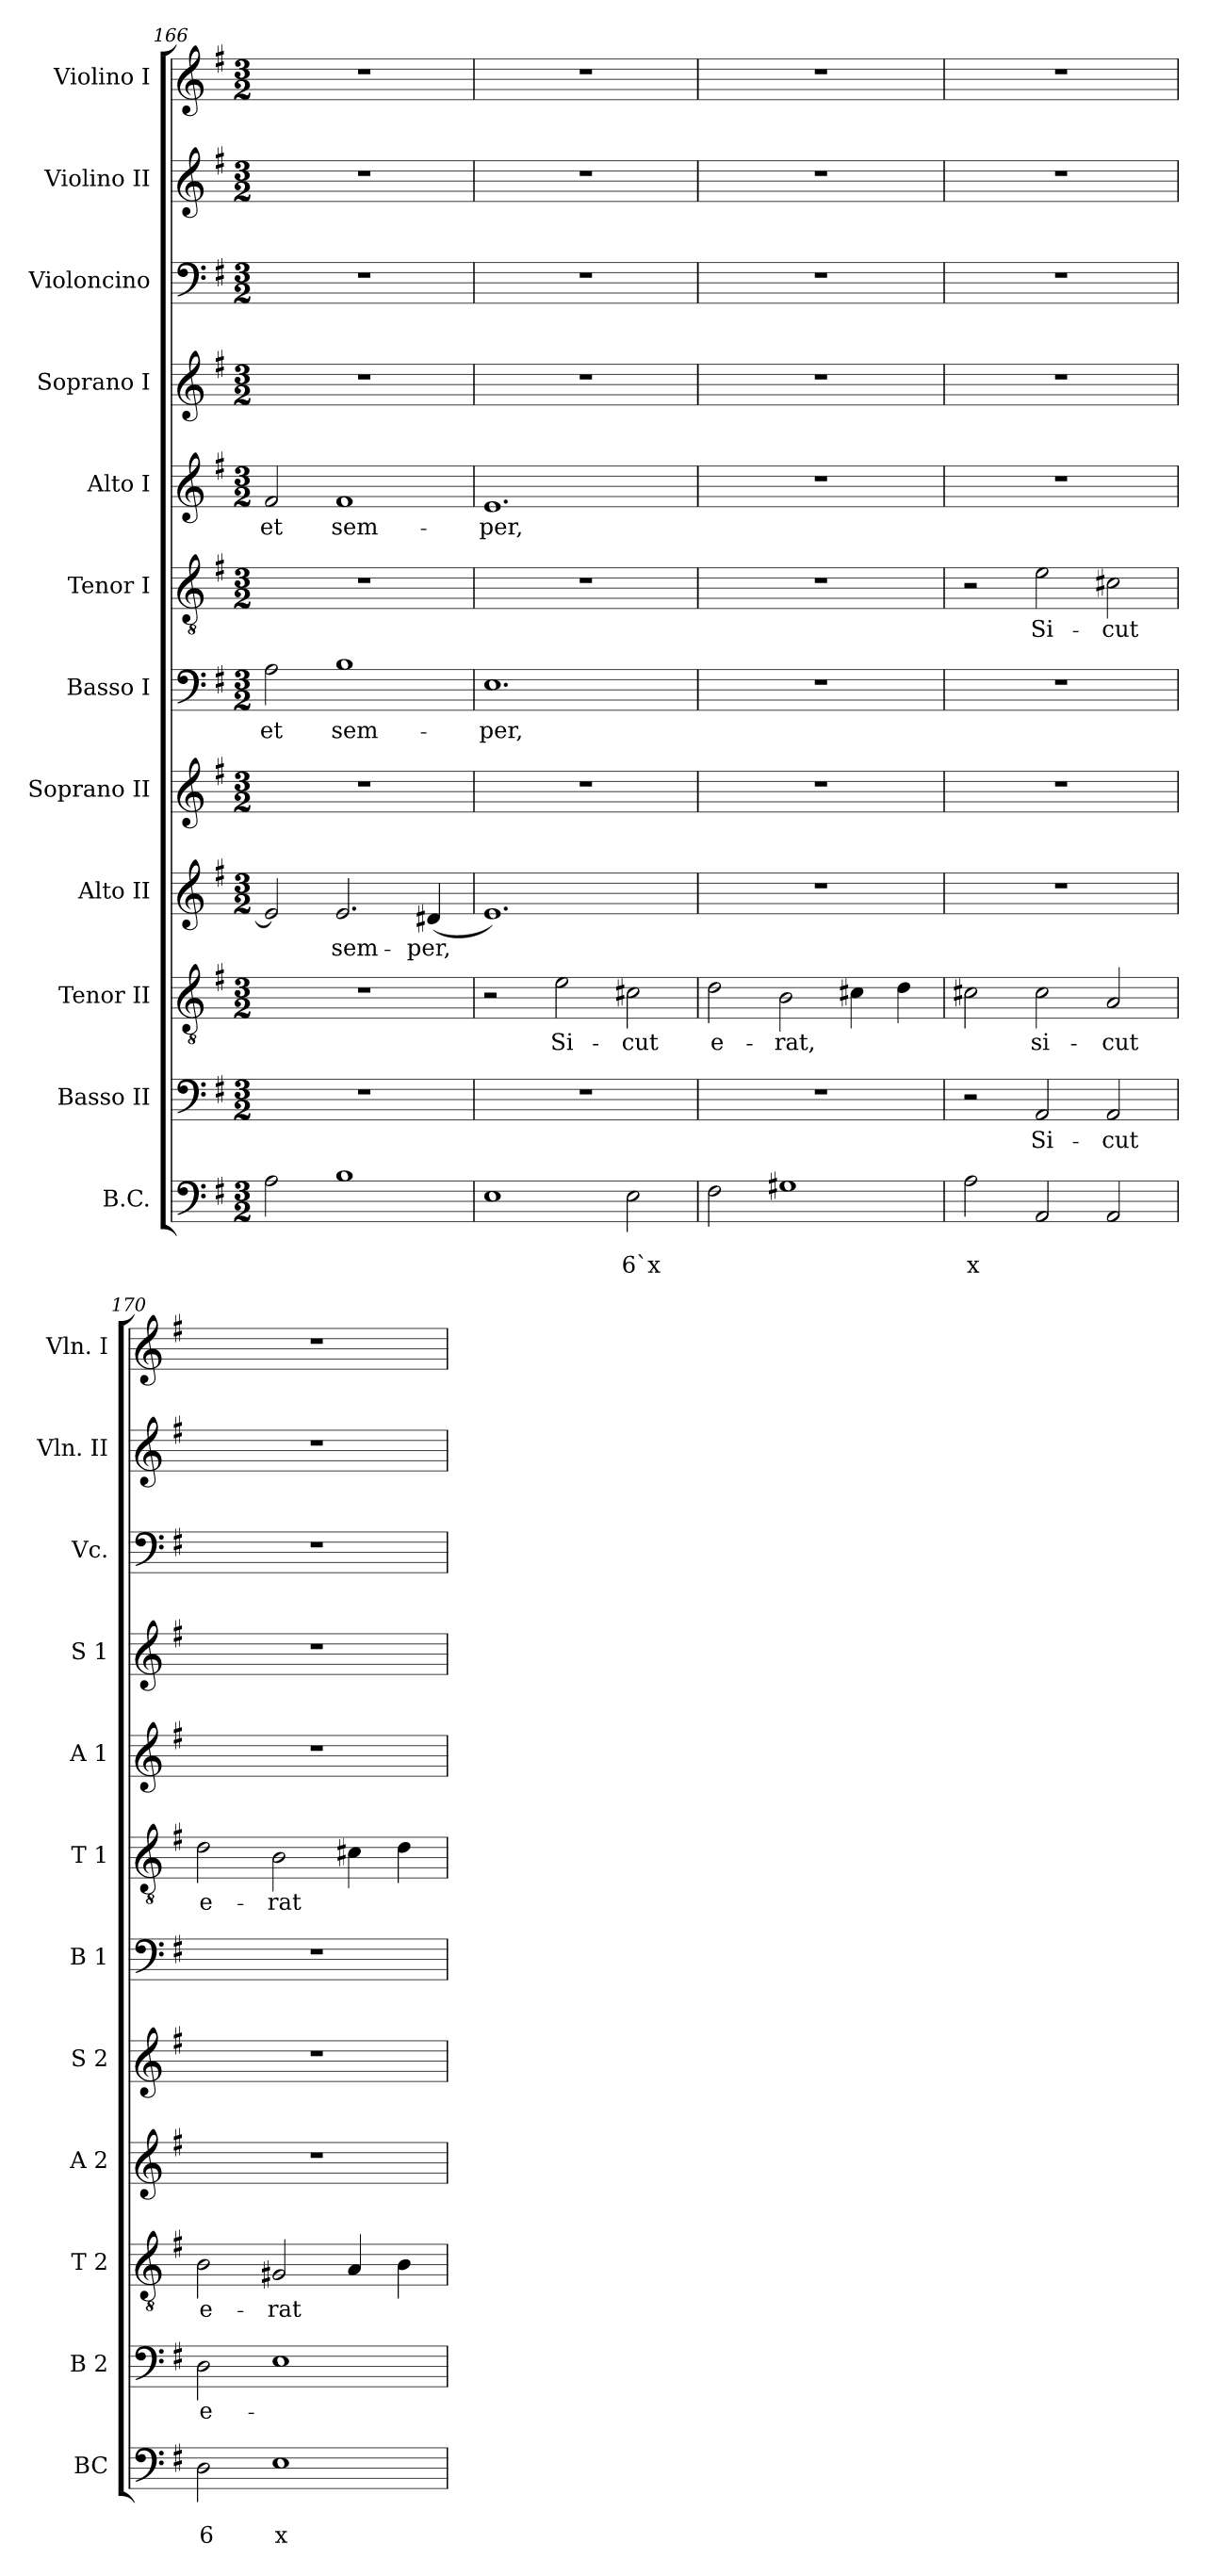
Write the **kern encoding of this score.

**kern	**text	**text	**kern	**text	**kern	**text	**kern	**text	**kern	**kern	**text	**kern	**text	**kern	**text	**kern	**kern	**kern	**kern
*part12	*part12	*part12	*part11	*part11	*part10	*part10	*part9	*part9	*part8	*part7	*part7	*part6	*part6	*part5	*part5	*part4	*part3	*part2	*part1
*staff12	*staff12	*staff12	*staff11	*staff11	*staff10	*staff10	*staff9	*staff9	*staff8	*staff7	*staff7	*staff6	*staff6	*staff5	*staff5	*staff4	*staff3	*staff2	*staff1
*I"B.C.	*	*	*I"Basso II	*	*I"Tenor II	*	*I"Alto II	*	*I"Soprano II	*I"Basso I	*	*I"Tenor I	*	*I"Alto I	*	*I"Soprano I	*I"Violoncino	*I"Violino II	*I"Violino I
*I'BC	*	*	*I'B 2	*	*I'T 2	*	*I'A 2	*	*I'S 2	*I'B 1	*	*I'T 1	*	*I'A 1	*	*I'S 1	*I'Vc.	*I'Vln. II	*I'Vln. I
*clefF4	*	*	*clefF4	*	*clefGv2	*	*clefG2	*	*clefG2	*clefF4	*	*clefGv2	*	*clefG2	*	*clefG2	*clefF4	*clefG2	*clefG2
*k[f#]	*	*	*k[f#]	*	*k[f#]	*	*k[f#]	*	*k[f#]	*k[f#]	*	*k[f#]	*	*k[f#]	*	*k[f#]	*k[f#]	*k[f#]	*k[f#]
*G:	*	*	*G:	*	*G:	*	*G:	*	*G:	*G:	*	*G:	*	*G:	*	*G:	*G:	*G:	*G:
*M3/2	*	*	*M3/2	*	*M3/2	*	*M3/2	*	*M3/2	*M3/2	*	*M3/2	*	*M3/2	*	*M3/2	*M3/2	*M3/2	*M3/2
=166	=166	=166	=166	=166	=166	=166	=166	=166	=166	=166	=166	=166	=166	=166	=166	=166	=166	=166	=166
!	!	!	!	!	!	!	!	!	!	!	!LO:LY:b	!	!	!	!LO:LY:b	!	!	!	!
2A\	.	.	1.r	.	1.r	.	2e/]	.	1.r	2A\	et	1.r	.	2f#/	et	1.r	1.r	1.r	1.r
!	!	!	!	!	!	!	!	!LO:LY:b	!	!	!LO:LY:b	!	!	!	!LO:LY:b	!	!	!	!
1B	.	.	.	.	.	.	2.e/	sem-	.	1B	sem-	.	.	1f#	sem-	.	.	.	.
!	!	!	!	!	!	!	!	!LO:LY:b	!	!	!	!	!	!	!	!	!	!	!
.	.	.	.	.	.	.	(<4d#X/	-per,	.	.	.	.	.	.	.	.	.	.	.
=167	=167	=167	=167	=167	=167	=167	=167	=167	=167	=167	=167	=167	=167	=167	=167	=167	=167	=167	=167
!	!	!	!	!	!	!	!	!	!	!	!LO:LY:b	!	!	!	!LO:LY:b	!	!	!	!
1E	.	.	1.r	.	2r	.	1.e)	.	1.r	1.E	-per,	1.r	.	1.e	-per,	1.r	1.r	1.r	1.r
!	!	!	!	!	!	!LO:LY:b	!	!	!	!	!	!	!	!	!	!	!	!	!
.	.	.	.	.	2e\	Si-	.	.	.	.	.	.	.	.	.	.	.	.	.
!	!	!LO:LY:b	!	!	!	!LO:LY:b	!	!	!	!	!	!	!	!	!	!	!	!	!
2E\	.	6`x	.	.	2c#X\	-cut	.	.	.	.	.	.	.	.	.	.	.	.	.
!!LO:PB:g=z
=168	=168	=168	=168	=168	=168	=168	=168	=168	=168	=168	=168	=168	=168	=168	=168	=168	=168	=168	=168
!	!	!	!	!	!	!LO:LY:b	!	!	!	!	!	!	!	!	!	!	!	!	!
2F#\	.	.	1.r	.	2d\	e-	1.r	.	1.r	1.r	.	1.r	.	1.r	.	1.r	1.r	1.r	1.r
!	!	!	!	!	!	!LO:LY:b	!	!	!	!	!	!	!	!	!	!	!	!	!
1G#X	.	.	.	.	2B\	-rat,	.	.	.	.	.	.	.	.	.	.	.	.	.
.	.	.	.	.	4c#X\	.	.	.	.	.	.	.	.	.	.	.	.	.	.
.	.	.	.	.	4d\	.	.	.	.	.	.	.	.	.	.	.	.	.	.
=169	=169	=169	=169	=169	=169	=169	=169	=169	=169	=169	=169	=169	=169	=169	=169	=169	=169	=169	=169
!	!	!LO:LY:b	!	!	!	!	!	!	!	!	!	!	!	!	!	!	!	!	!
2A\	.	x	2r	.	2c#X\	.	1.r	.	1.r	1.r	.	2r	.	1.r	.	1.r	1.r	1.r	1.r
!	!	!	!	!LO:LY:b	!	!LO:LY:b	!	!	!	!	!	!	!LO:LY:b	!	!	!	!	!	!
2AA/	.	.	2AA/	Si-	2c#\	si-	.	.	.	.	.	2e\	Si-	.	.	.	.	.	.
!	!	!	!	!LO:LY:b	!	!LO:LY:b	!	!	!	!	!	!	!LO:LY:b	!	!	!	!	!	!
2AA/	.	.	2AA/	-cut	2A/	-cut	.	.	.	.	.	2c#X\	-cut	.	.	.	.	.	.
=170	=170	=170	=170	=170	=170	=170	=170	=170	=170	=170	=170	=170	=170	=170	=170	=170	=170	=170	=170
!	!	!LO:LY:b	!	!LO:LY:b	!	!LO:LY:b	!	!	!	!	!	!	!LO:LY:b	!	!	!	!	!	!
2D\	.	6	2D\	e-	2B\	e-	1.r	.	1.r	1.r	.	2d\	e-	1.r	.	1.r	1.r	1.r	1.r
!	!	!LO:LY:b	!	!	!	!LO:LY:b	!	!	!	!	!	!	!LO:LY:b	!	!	!	!	!	!
1E	.	x	1E	.	2G#X/	-rat	.	.	.	.	.	2B\	-rat	.	.	.	.	.	.
.	.	.	.	.	4A/	.	.	.	.	.	.	4c#X\	.	.	.	.	.	.	.
.	.	.	.	.	4B\	.	.	.	.	.	.	4d\	.	.	.	.	.	.	.
=	=	=	=	=	=	=	=	=	=	=	=	=	=	=	=	=	=	=	=
*-	*-	*-	*-	*-	*-	*-	*-	*-	*-	*-	*-	*-	*-	*-	*-	*-	*-	*-	*-
